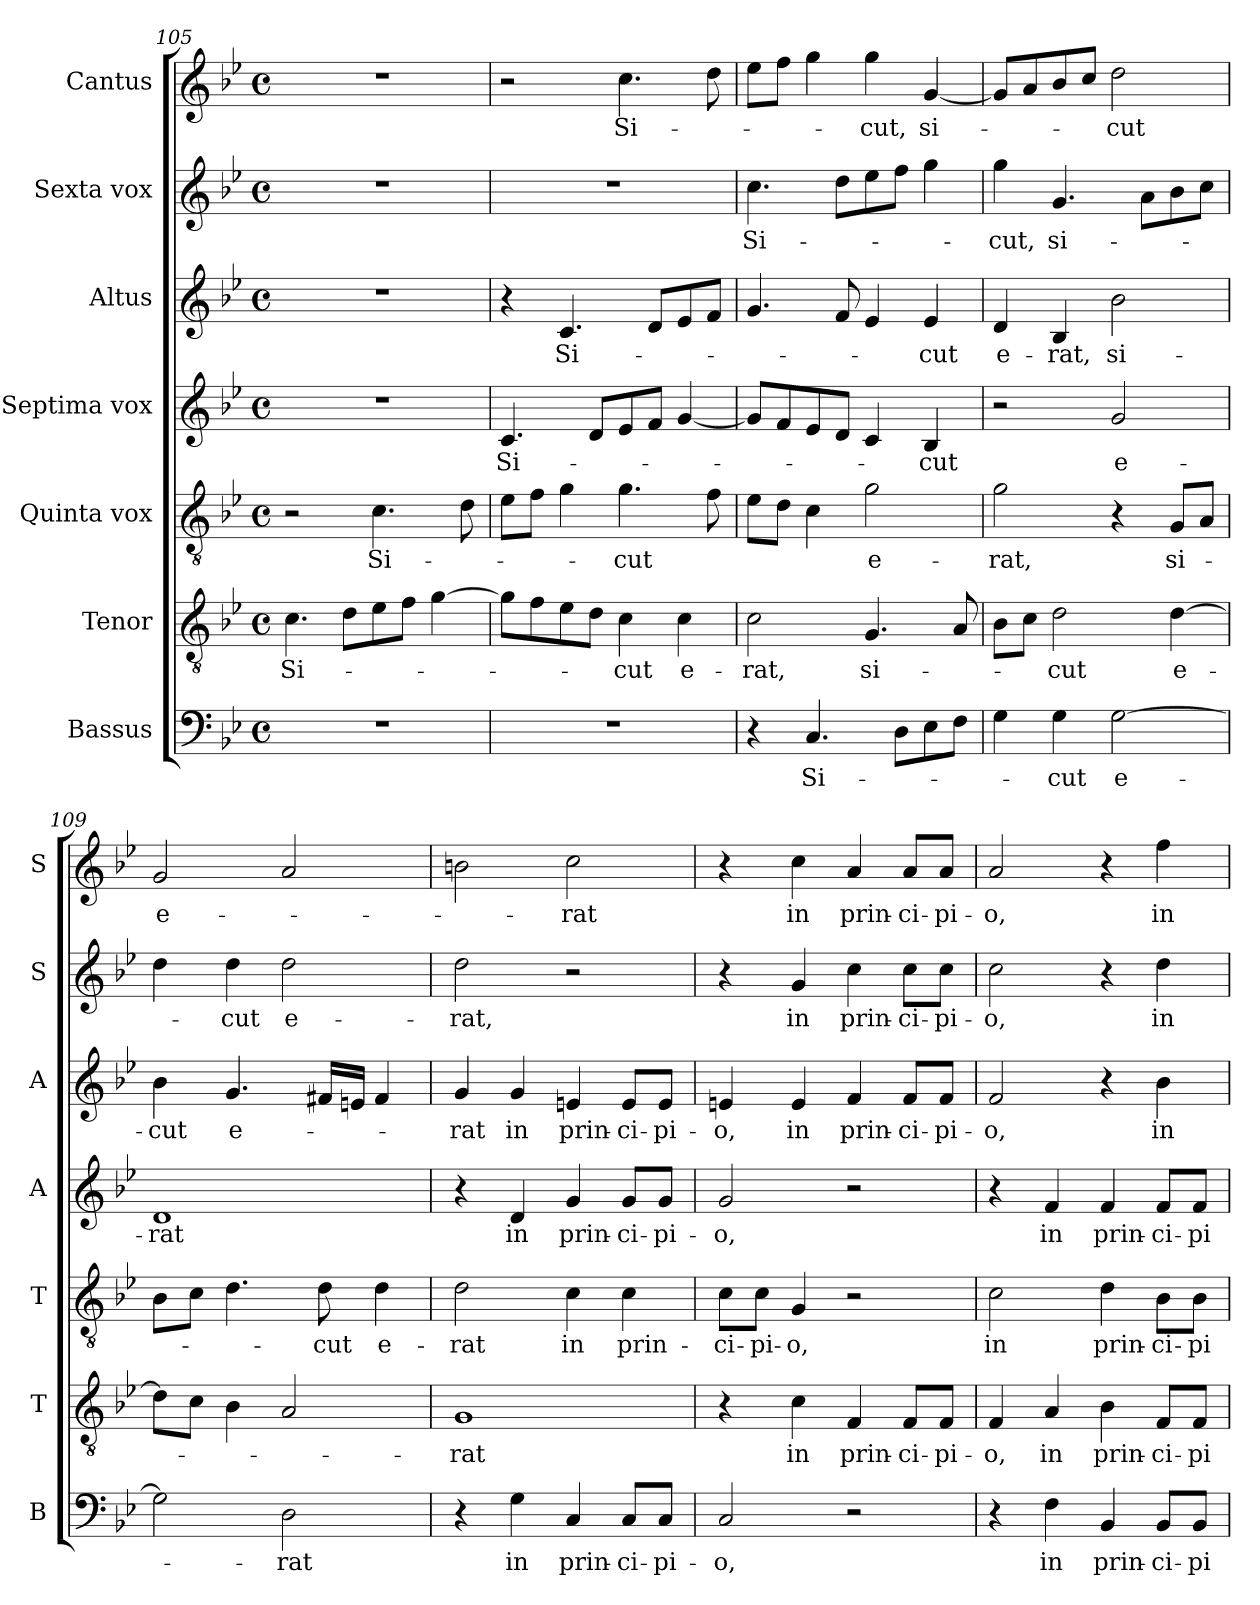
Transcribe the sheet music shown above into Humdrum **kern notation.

**kern	**text	**kern	**text	**kern	**text	**kern	**text	**kern	**text	**kern	**text	**kern	**text
*part7	*part7	*part6	*part6	*part5	*part5	*part4	*part4	*part3	*part3	*part2	*part2	*part1	*part1
*staff7	*staff7	*staff6	*staff6	*staff5	*staff5	*staff4	*staff4	*staff3	*staff3	*staff2	*staff2	*staff1	*staff1
*I"Bassus	*	*I"Tenor	*	*I"Quinta vox	*	*I"Septima vox	*	*I"Altus	*	*I"Sexta vox	*	*I"Cantus	*
*I'B	*	*I'T	*	*I'T	*	*I'A	*	*I'A	*	*I'S	*	*I'S	*
!!LO:PB:g=z
*clefF4	*	*clefGv2	*	*clefGv2	*	*clefG2	*	*clefG2	*	*clefG2	*	*clefG2	*
*	*	*ITrd7c12	*	*ITrd7c12	*	*	*	*	*	*	*	*	*
*k[b-e-]	*	*k[b-e-]	*	*k[b-e-]	*	*k[b-e-]	*	*k[b-e-]	*	*k[b-e-]	*	*k[b-e-]	*
*B-:	*	*B-:	*	*B-:	*	*B-:	*	*B-:	*	*B-:	*	*B-:	*
*M4/4	*	*M4/4	*	*M4/4	*	*M4/4	*	*M4/4	*	*M4/4	*	*M4/4	*
*met(c)	*	*met(c)	*	*met(c)	*	*met(c)	*	*met(c)	*	*met(c)	*	*met(c)	*
=105	=105	=105	=105	=105	=105	=105	=105	=105	=105	=105	=105	=105	=105
!	!	!	!LO:LY:b	!	!	!	!	!	!	!	!	!	!
1r	.	4.C\	Si-	2r	.	1r	.	1r	.	1r	.	1r	.
.	.	8D\L	.	.	.	.	.	.	.	.	.	.	.
!	!	!	!	!	!LO:LY:b	!	!	!	!	!	!	!	!
.	.	8E-\	.	4.C\	Si-	.	.	.	.	.	.	.	.
.	.	8F\J	.	.	.	.	.	.	.	.	.	.	.
.	.	[>4G\	.	.	.	.	.	.	.	.	.	.	.
.	.	.	.	8D\	.	.	.	.	.	.	.	.	.
=106	=106	=106	=106	=106	=106	=106	=106	=106	=106	=106	=106	=106	=106
!	!	!	!	!	!	!	!LO:LY:b	!	!	!	!	!	!
1r	.	8G\L]	.	8E-\L	.	4.c/	Si-	4r	.	1r	.	2r	.
.	.	8F\	.	8F\J	.	.	.	.	.	.	.	.	.
!	!	!	!	!	!	!	!	!	!LO:LY:b	!	!	!	!
.	.	8E-\	.	4G\	.	.	.	4.c/	Si-	.	.	.	.
.	.	8D\J	.	.	.	8d/L	.	.	.	.	.	.	.
!	!	!	!LO:LY:b	!	!LO:LY:b	!	!	!	!	!	!	!	!LO:LY:b
.	.	4C\	-cut	4.G\	-cut	8e-/	.	.	.	.	.	4.cc\	Si-
.	.	.	.	.	.	8f/J	.	8d/L	.	.	.	.	.
!	!	!	!LO:LY:b	!	!	!	!	!	!	!	!	!	!
.	.	4C\	e-	.	.	[<4g/	.	8e-/	.	.	.	.	.
.	.	.	.	8F\	.	.	.	8f/J	.	.	.	8dd\	.
=107	=107	=107	=107	=107	=107	=107	=107	=107	=107	=107	=107	=107	=107
!	!	!	!LO:LY:b	!	!	!	!	!	!	!	!LO:LY:b	!	!
4r	.	2C\	-rat,	8E-\L	.	8g/L]	.	4.g/	.	4.cc\	Si-	8ee-\L	.
.	.	.	.	8D\J	.	8f/	.	.	.	.	.	8ff\J	.
!	!LO:LY:b	!	!	!	!	!	!	!	!	!	!	!	!
4.C/	Si-	.	.	4C\	.	8e-/	.	.	.	.	.	4gg\	.
.	.	.	.	.	.	8d/J	.	8f/	.	8dd\L	.	.	.
!	!	!	!LO:LY:b	!	!LO:LY:b	!	!	!	!	!	!	!	!LO:LY:b
.	.	4.GG/	si-	2G\	e-	4c/	.	4e-/	.	8ee-\	.	4gg\	-cut,
8D\L	.	.	.	.	.	.	.	.	.	8ff\J	.	.	.
!	!	!	!	!	!	!	!LO:LY:b	!	!LO:LY:b	!	!	!	!LO:LY:b
8E-\	.	.	.	.	.	4B-/	-cut	4e-/	-cut	4gg\	.	[<4g/	si-
8F\J	.	8AA/	.	.	.	.	.	.	.	.	.	.	.
=108	=108	=108	=108	=108	=108	=108	=108	=108	=108	=108	=108	=108	=108
!	!	!	!	!	!LO:LY:b	!	!	!	!LO:LY:b	!	!LO:LY:b	!	!
4G\	.	8BB-\L	.	2G\	-rat,	2r	.	4d/	e-	4gg\	-cut,	8g/L]	.
.	.	8C\J	.	.	.	.	.	.	.	.	.	8a/	.
!	!LO:LY:b	!	!LO:LY:b	!	!	!	!	!	!LO:LY:b	!	!LO:LY:b	!	!
4G\	-cut	2D\	-cut	.	.	.	.	4B-/	-rat,	4.g/	si-	8b-/	.
.	.	.	.	.	.	.	.	.	.	.	.	8cc/J	.
!	!LO:LY:b	!	!	!	!	!	!LO:LY:b	!	!LO:LY:b	!	!	!	!LO:LY:b
[>2G\	e-	.	.	4r	.	2g/	e-	2b-\	si-	.	.	2dd\	-cut
.	.	.	.	.	.	.	.	.	.	8a\L	.	.	.
!	!	!	!LO:LY:b	!	!LO:LY:b	!	!	!	!	!	!	!	!
.	.	[>4D\	e-	8GG/L	si-	.	.	.	.	8b-\	.	.	.
.	.	.	.	8AA/J	.	.	.	.	.	8cc\J	.	.	.
!!LO:LB:g=z
=109	=109	=109	=109	=109	=109	=109	=109	=109	=109	=109	=109	=109	=109
!	!	!	!	!	!	!	!LO:LY:b	!	!LO:LY:b	!	!	!	!LO:LY:b
2G\]	.	8D\L]	.	8BB-\L	.	1d	-rat	4b-\	-cut	4dd\	.	2g/	e-
.	.	8C\J	.	8C\J	.	.	.	.	.	.	.	.	.
!	!	!	!	!	!	!	!	!	!LO:LY:b	!	!LO:LY:b	!	!
.	.	4BB-\	.	4.D\	.	.	.	4.g/	e-	4dd\	-cut	.	.
!	!LO:LY:b	!	!	!	!	!	!	!	!	!	!LO:LY:b	!	!
2D\	-rat	2AA/	.	.	.	.	.	.	.	2dd\	e-	2a/	.
!	!	!	!	!	!LO:LY:b	!	!	!	!	!	!	!	!
.	.	.	.	8D\	-cut	.	.	16f#X/LL	.	.	.	.	.
.	.	.	.	.	.	.	.	16en/JJ	.	.	.	.	.
!	!	!	!	!	!LO:LY:b	!	!	!	!	!	!	!	!
.	.	.	.	4D\	e-	.	.	4f#/	.	.	.	.	.
=110	=110	=110	=110	=110	=110	=110	=110	=110	=110	=110	=110	=110	=110
!	!	!	!LO:LY:b	!	!LO:LY:b	!	!	!	!LO:LY:b	!	!LO:LY:b	!	!
4r	.	1GG	-rat	2D\	-rat	4r	.	4g/	-rat	2dd\	-rat,	2bn\	.
!	!LO:LY:b	!	!	!	!	!	!LO:LY:b	!	!LO:LY:b	!	!	!	!
4G\	in	.	.	.	.	4d/	in	4g/	in	.	.	.	.
!	!LO:LY:b	!	!	!	!LO:LY:b	!	!LO:LY:b	!	!LO:LY:b	!	!	!	!LO:LY:b
4C/	prin-	.	.	4C\	in	4g/	prin-	4en/	prin-	2r	.	2cc\	-rat
!	!LO:LY:b	!	!	!	!LO:LY:b	!	!LO:LY:b	!	!LO:LY:b	!	!	!	!
8C/L	-ci-	.	.	4C\	prin-	8g/L	-ci-	8e/L	-ci-	.	.	.	.
!	!LO:LY:b	!	!	!	!	!	!LO:LY:b	!	!LO:LY:b	!	!	!	!
8C/J	-pi-	.	.	.	.	8g/J	-pi-	8e/J	-pi-	.	.	.	.
=111	=111	=111	=111	=111	=111	=111	=111	=111	=111	=111	=111	=111	=111
!	!LO:LY:b	!	!	!	!LO:LY:b	!	!LO:LY:b	!	!LO:LY:b	!	!	!	!
2C/	-o,	4r	.	8C\L	-ci-	2g/	-o,	4en/	-o,	4r	.	4r	.
!	!	!	!	!	!LO:LY:b	!	!	!	!	!	!	!	!
.	.	.	.	8C\J	-pi-	.	.	.	.	.	.	.	.
!	!	!	!LO:LY:b	!	!LO:LY:b	!	!	!	!LO:LY:b	!	!LO:LY:b	!	!LO:LY:b
.	.	4C\	in	4GG/	-o,	.	.	4e/	in	4g/	in	4cc\	in
!	!	!	!LO:LY:b	!	!	!	!	!	!LO:LY:b	!	!LO:LY:b	!	!LO:LY:b
2r	.	4FF/	prin-	2r	.	2r	.	4f/	prin-	4cc\	prin-	4a/	prin-
!	!	!	!LO:LY:b	!	!	!	!	!	!LO:LY:b	!	!LO:LY:b	!	!LO:LY:b
.	.	8FF/L	-ci-	.	.	.	.	8f/L	-ci-	8cc\L	-ci-	8a/L	-ci-
!	!	!	!LO:LY:b	!	!	!	!	!	!LO:LY:b	!	!LO:LY:b	!	!LO:LY:b
.	.	8FF/J	-pi-	.	.	.	.	8f/J	-pi-	8cc\J	-pi-	8a/J	-pi-
=112	=112	=112	=112	=112	=112	=112	=112	=112	=112	=112	=112	=112	=112
!	!	!	!LO:LY:b	!	!LO:LY:b	!	!	!	!LO:LY:b	!	!LO:LY:b	!	!LO:LY:b
4r	.	4FF/	-o,	2C\	in	4r	.	2f/	-o,	2cc\	-o,	2a/	-o,
!	!LO:LY:b	!	!LO:LY:b	!	!	!	!LO:LY:b	!	!	!	!	!	!
4F\	in	4AA/	in	.	.	4f/	in	.	.	.	.	.	.
!	!LO:LY:b	!	!LO:LY:b	!	!LO:LY:b	!	!LO:LY:b	!	!	!	!	!	!
4BB-/	prin-	4BB-\	prin-	4D\	prin-	4f/	prin-	4r	.	4r	.	4r	.
!	!LO:LY:b	!	!LO:LY:b	!	!LO:LY:b	!	!LO:LY:b	!	!LO:LY:b	!	!LO:LY:b	!	!LO:LY:b
8BB-/L	-ci-	8FF/L	-ci-	8BB-\L	-ci-	8f/L	-ci-	4b-\	in	4dd\	in	4ff\	in
!	!LO:LY:b	!	!LO:LY:b	!	!LO:LY:b	!	!LO:LY:b	!	!	!	!	!	!
8BB-/J	-pi-	8FF/J	-pi-	8BB-\J	-pi-	8f/J	-pi-	.	.	.	.	.	.
=	=	=	=	=	=	=	=	=	=	=	=	=	=
*-	*-	*-	*-	*-	*-	*-	*-	*-	*-	*-	*-	*-	*-
